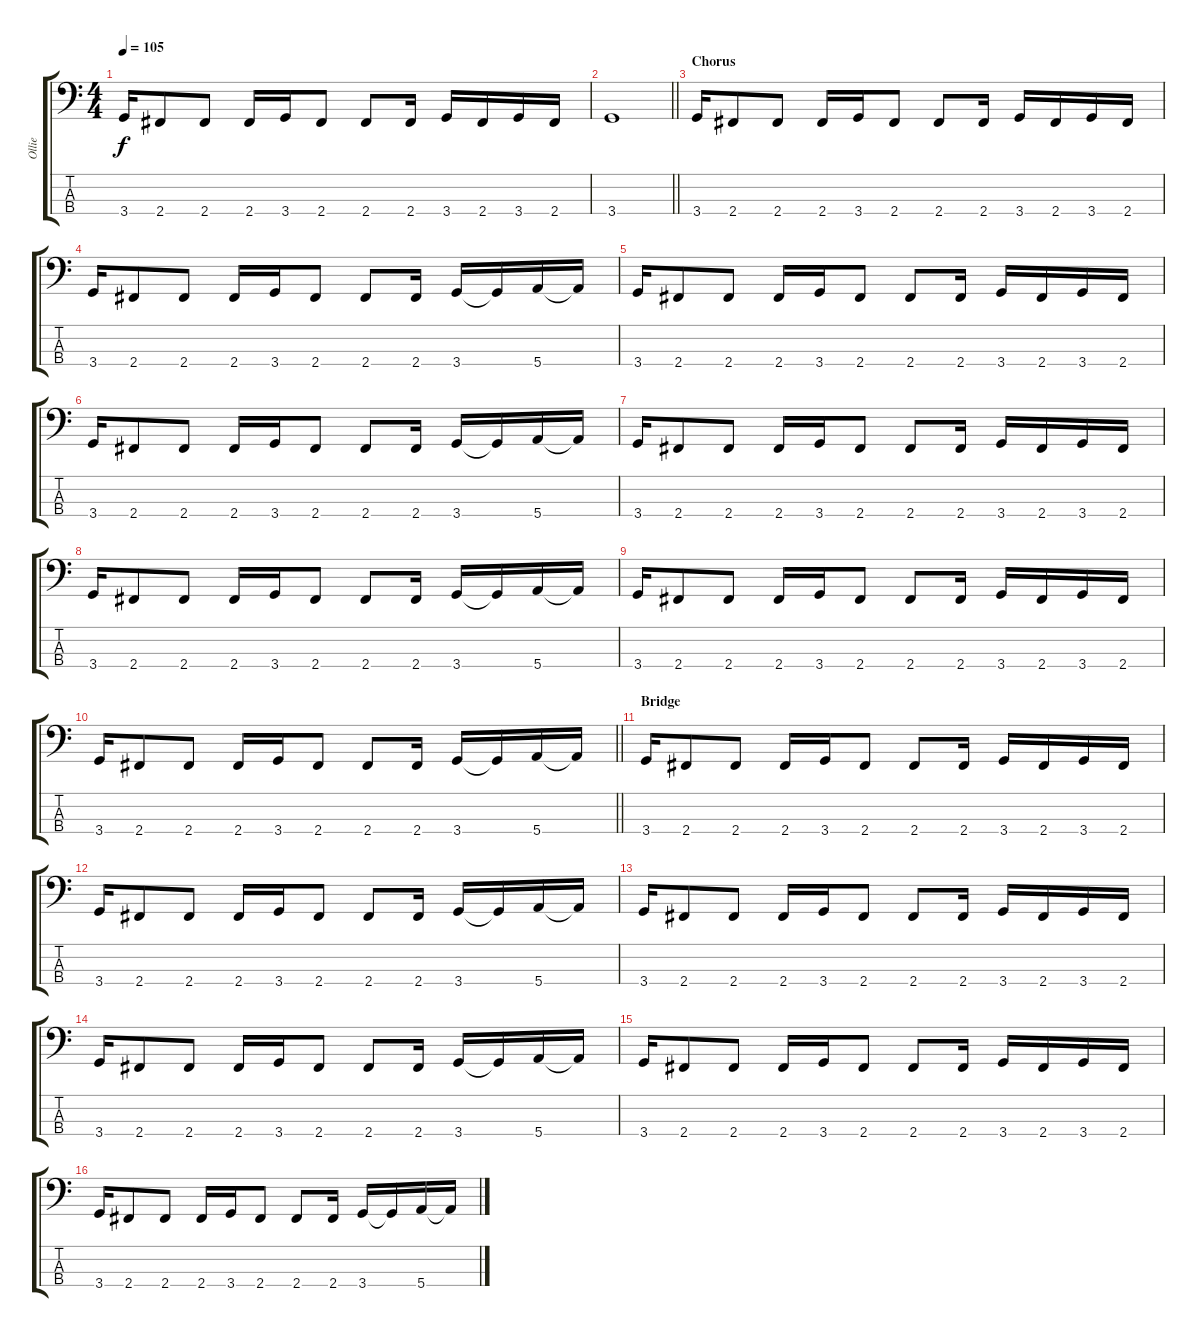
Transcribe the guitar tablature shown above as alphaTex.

\track ("Ollie" "Ollie") {instrument electricbassfinger}
\staff {score tabs}
\tuning (G2 D2 A1 E1) {hide}
\ts (4 4)
\tempo 105
\clef f4
\ks c
3.4.16{dy f} 2.4.8 2.4.8 2.4.16 3.4.16 2.4.8 2.4.8 2.4.16 3.4.16 2.4.16 3.4.16 2.4.16 |
\barLineRight lightlight
3.4.1 |
\section ("" "Chorus")
3.4.16 2.4.8 2.4.8 2.4.16 3.4.16 2.4.8 2.4.8 2.4.16 3.4.16 2.4.16 3.4.16 2.4.16 |
3.4.16 2.4.8 2.4.8 2.4.16 3.4.16 2.4.8 2.4.8 2.4.16 3.4.16 3.4{t}.16 5.4.16 5.4{t}.16 |
3.4.16 2.4.8 2.4.8 2.4.16 3.4.16 2.4.8 2.4.8 2.4.16 3.4.16 2.4.16 3.4.16 2.4.16 |
3.4.16 2.4.8 2.4.8 2.4.16 3.4.16 2.4.8 2.4.8 2.4.16 3.4.16 3.4{t}.16 5.4.16 5.4{t}.16 |
3.4.16 2.4.8 2.4.8 2.4.16 3.4.16 2.4.8 2.4.8 2.4.16 3.4.16 2.4.16 3.4.16 2.4.16 |
3.4.16 2.4.8 2.4.8 2.4.16 3.4.16 2.4.8 2.4.8 2.4.16 3.4.16 3.4{t}.16 5.4.16 5.4{t}.16 |
3.4.16 2.4.8 2.4.8 2.4.16 3.4.16 2.4.8 2.4.8 2.4.16 3.4.16 2.4.16 3.4.16 2.4.16 |
\barLineRight lightlight
3.4.16 2.4.8 2.4.8 2.4.16 3.4.16 2.4.8 2.4.8 2.4.16 3.4.16 3.4{t}.16 5.4.16 5.4{t}.16 |
\section ("" "Bridge")
3.4.16 2.4.8 2.4.8 2.4.16 3.4.16 2.4.8 2.4.8 2.4.16 3.4.16 2.4.16 3.4.16 2.4.16 |
3.4.16 2.4.8 2.4.8 2.4.16 3.4.16 2.4.8 2.4.8 2.4.16 3.4.16 3.4{t}.16 5.4.16 5.4{t}.16 |
3.4.16 2.4.8 2.4.8 2.4.16 3.4.16 2.4.8 2.4.8 2.4.16 3.4.16 2.4.16 3.4.16 2.4.16 |
3.4.16 2.4.8 2.4.8 2.4.16 3.4.16 2.4.8 2.4.8 2.4.16 3.4.16 3.4{t}.16 5.4.16 5.4{t}.16 |
3.4.16 2.4.8 2.4.8 2.4.16 3.4.16 2.4.8 2.4.8 2.4.16 3.4.16 2.4.16 3.4.16 2.4.16 |
3.4.16 2.4.8 2.4.8 2.4.16 3.4.16 2.4.8 2.4.8 2.4.16 3.4.16 3.4{t}.16 5.4.16 5.4{t}.16
